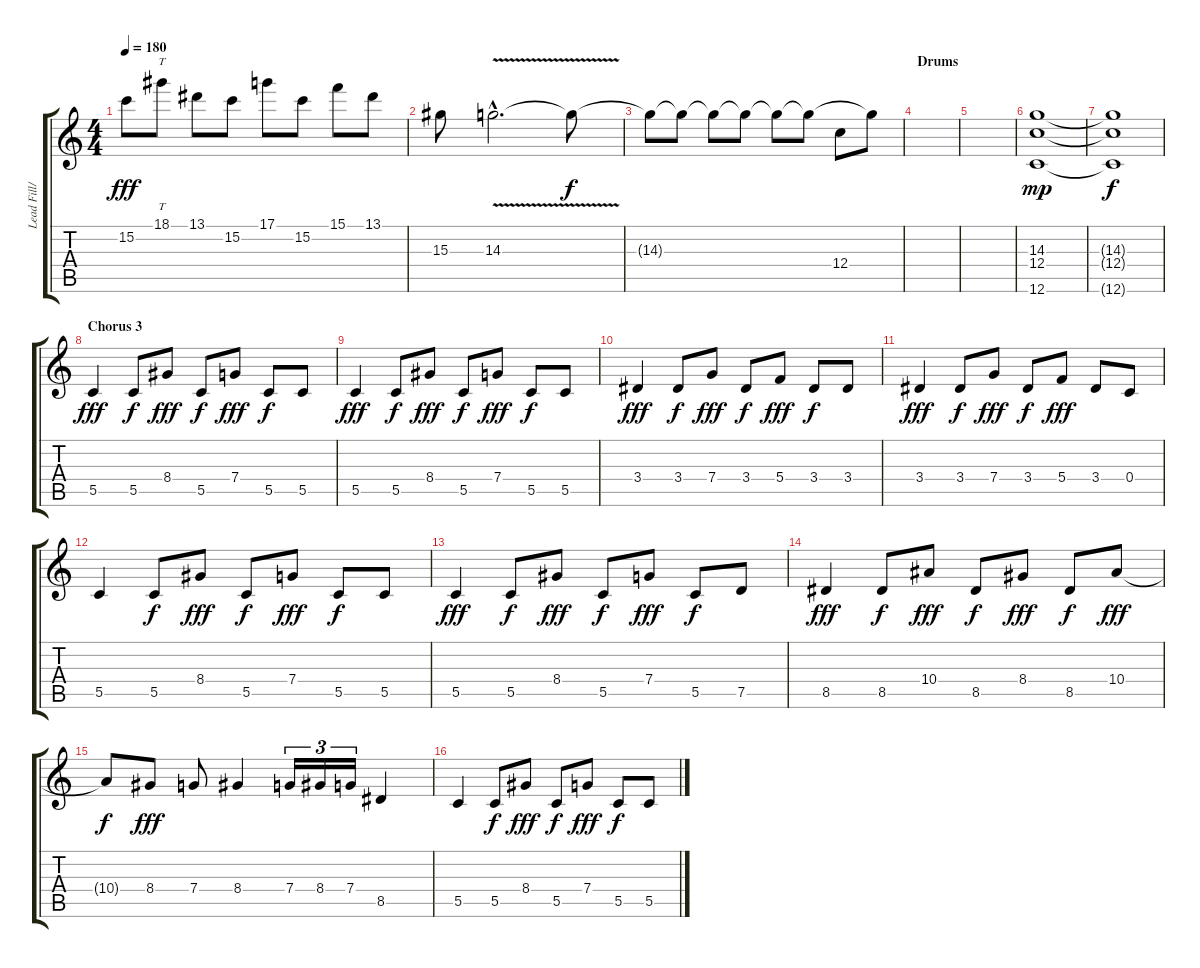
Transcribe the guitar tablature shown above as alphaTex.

\track ("Lead Fill/Delay" "Lead Fill/") {instrument overdrivenguitar}
\staff {score tabs}
\tuning (D4 A3 F3 C3 G2 C2) {hide}
\ts (4 4)
\tempo 180
\clef g2
\ks c
15.2.8{dy fff} 18.1.8{tt} 13.1.8 15.2.8 17.1.8 15.2.8 15.1.8 13.1.8 |
15.3.8 14.3{v hac}.2{d} 14.3{t}.8{dy f} |
14.3{t}.8 14.3{t}.8 14.3{t}.8 14.3{t}.8 14.3{t}.8 14.3{t}.8 12.4.8 14.3{t}.8 |
\section ("" "Drums")
|
|
(14.3 12.4 12.6).1{dy mp} |
(14.3{t} 12.4{t} 12.6{t}).1{dy f} |
\section ("" "Chorus 3")
5.5.4{dy fff} 5.5.8{dy f} 8.4.8{dy fff} 5.5.8{dy f} 7.4.8{dy fff} 5.5.8{dy f} 5.5.8 |
5.5.4{dy fff} 5.5.8{dy f} 8.4.8{dy fff} 5.5.8{dy f} 7.4.8{dy fff} 5.5.8{dy f} 5.5.8 |
3.4.4{dy fff} 3.4.8{dy f} 7.4.8{dy fff} 3.4.8{dy f} 5.4.8{dy fff} 3.4.8{dy f} 3.4.8 |
3.4.4{dy fff} 3.4.8{dy f} 7.4.8{dy fff} 3.4.8{dy f} 5.4.8{dy fff} 3.4.8 0.4.8 |
5.5.4 5.5.8{dy f} 8.4.8{dy fff} 5.5.8{dy f} 7.4.8{dy fff} 5.5.8{dy f} 5.5.8 |
5.5.4{dy fff} 5.5.8{dy f} 8.4.8{dy fff} 5.5.8{dy f} 7.4.8{dy fff} 5.5.8{dy f} 7.5.8 |
8.5.4{dy fff} 8.5.8{dy f} 10.4.8{dy fff} 8.5.8{dy f} 8.4.8{dy fff} 8.5.8{dy f} 10.4.8{dy fff} |
10.4{t}.8{dy f} 8.4.8{dy fff} 7.4.8 8.4.4 7.4.16{tu (3 2)} 8.4.16{tu (3 2)} 7.4.16{tu (3 2)} 8.5.4 |
5.5.4 5.5.8{dy f} 8.4.8{dy fff} 5.5.8{dy f} 7.4.8{dy fff} 5.5.8{dy f} 5.5.8
